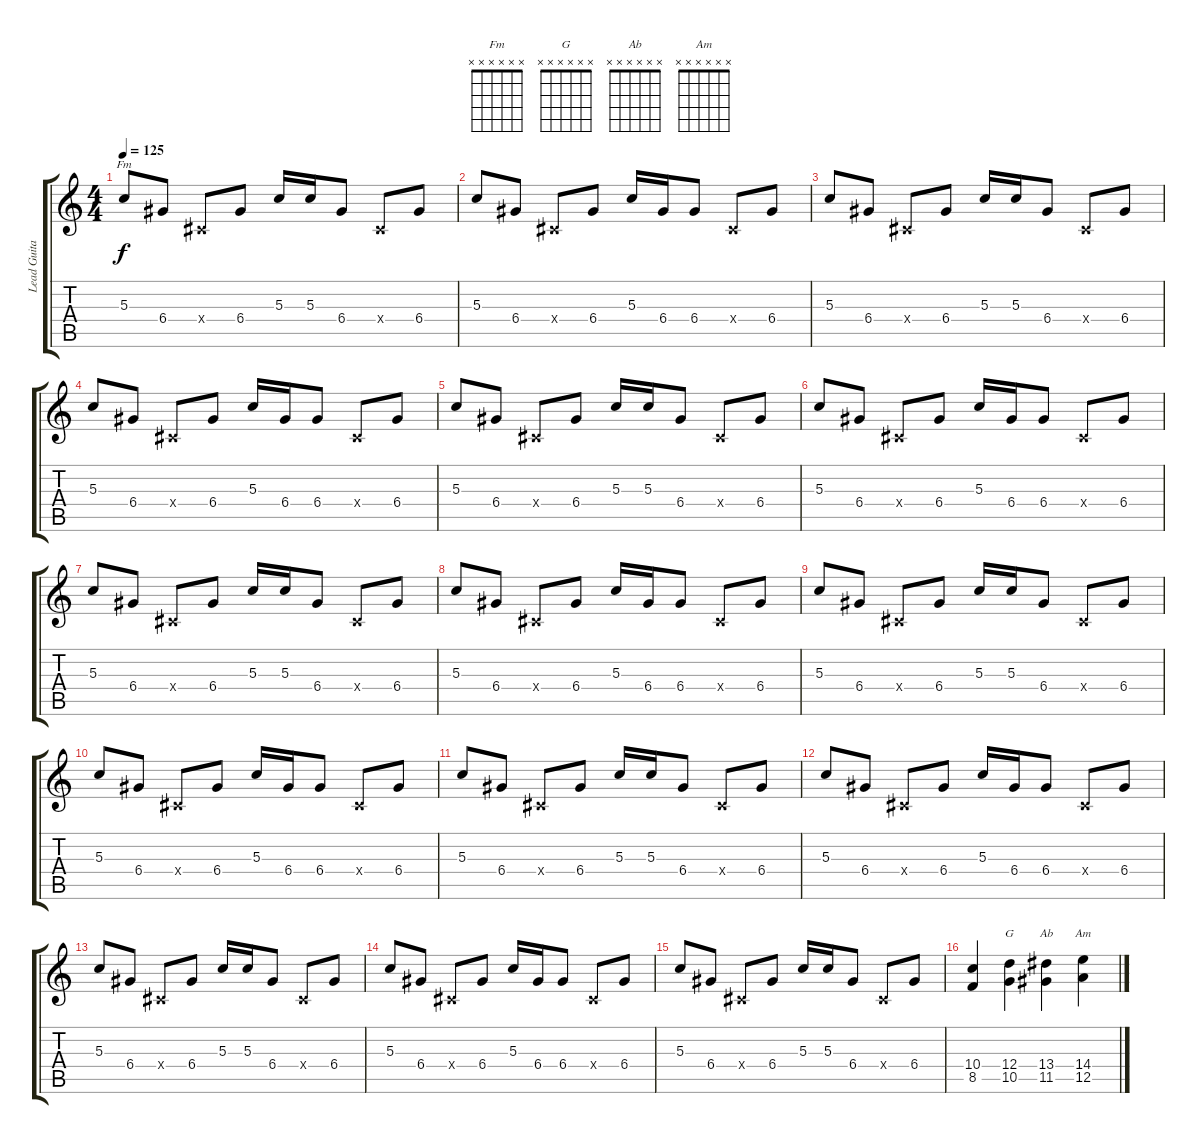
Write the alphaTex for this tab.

\track ("Lead Guitar" "Lead Guita") {instrument distortionguitar}
\staff {score tabs}
\tuning (E4 B3 G3 D3 A2 E2) {hide}
\chord ("Fm" x x x x x x)
\chord ("G" x x x x x x)
\chord ("Ab" x x x x x x)
\chord ("Am" x x x x x x)
\ts (4 4)
\tempo 125
\clef g2
\ks c
5.3.8{ch "Fm" dy f} 6.4.8 -1.4{x}.8 6.4.8 5.3.16 5.3.16 6.4.8 -1.4{x}.8 6.4.8 |
5.3.8 6.4.8 -1.4{x}.8 6.4.8 5.3.16 6.4.16 6.4.8 -1.4{x}.8 6.4.8 |
5.3.8 6.4.8 -1.4{x}.8 6.4.8 5.3.16 5.3.16 6.4.8 -1.4{x}.8 6.4.8 |
5.3.8 6.4.8 -1.4{x}.8 6.4.8 5.3.16 6.4.16 6.4.8 -1.4{x}.8 6.4.8 |
5.3.8 6.4.8 -1.4{x}.8 6.4.8 5.3.16 5.3.16 6.4.8 -1.4{x}.8 6.4.8 |
5.3.8 6.4.8 -1.4{x}.8 6.4.8 5.3.16 6.4.16 6.4.8 -1.4{x}.8 6.4.8 |
5.3.8 6.4.8 -1.4{x}.8 6.4.8 5.3.16 5.3.16 6.4.8 -1.4{x}.8 6.4.8 |
5.3.8 6.4.8 -1.4{x}.8 6.4.8 5.3.16 6.4.16 6.4.8 -1.4{x}.8 6.4.8 |
5.3.8 6.4.8 -1.4{x}.8 6.4.8 5.3.16 5.3.16 6.4.8 -1.4{x}.8 6.4.8 |
5.3.8 6.4.8 -1.4{x}.8 6.4.8 5.3.16 6.4.16 6.4.8 -1.4{x}.8 6.4.8 |
5.3.8 6.4.8 -1.4{x}.8 6.4.8 5.3.16 5.3.16 6.4.8 -1.4{x}.8 6.4.8 |
5.3.8 6.4.8 -1.4{x}.8 6.4.8 5.3.16 6.4.16 6.4.8 -1.4{x}.8 6.4.8 |
5.3.8 6.4.8 -1.4{x}.8 6.4.8 5.3.16 5.3.16 6.4.8 -1.4{x}.8 6.4.8 |
5.3.8 6.4.8 -1.4{x}.8 6.4.8 5.3.16 6.4.16 6.4.8 -1.4{x}.8 6.4.8 |
5.3.8 6.4.8 -1.4{x}.8 6.4.8 5.3.16 5.3.16 6.4.8 -1.4{x}.8 6.4.8 |
(10.4 8.5).4 (12.4 10.5).4{ch "G"} (13.4 11.5).4{ch "Ab"} (14.4 12.5).4{ch "Am"}
